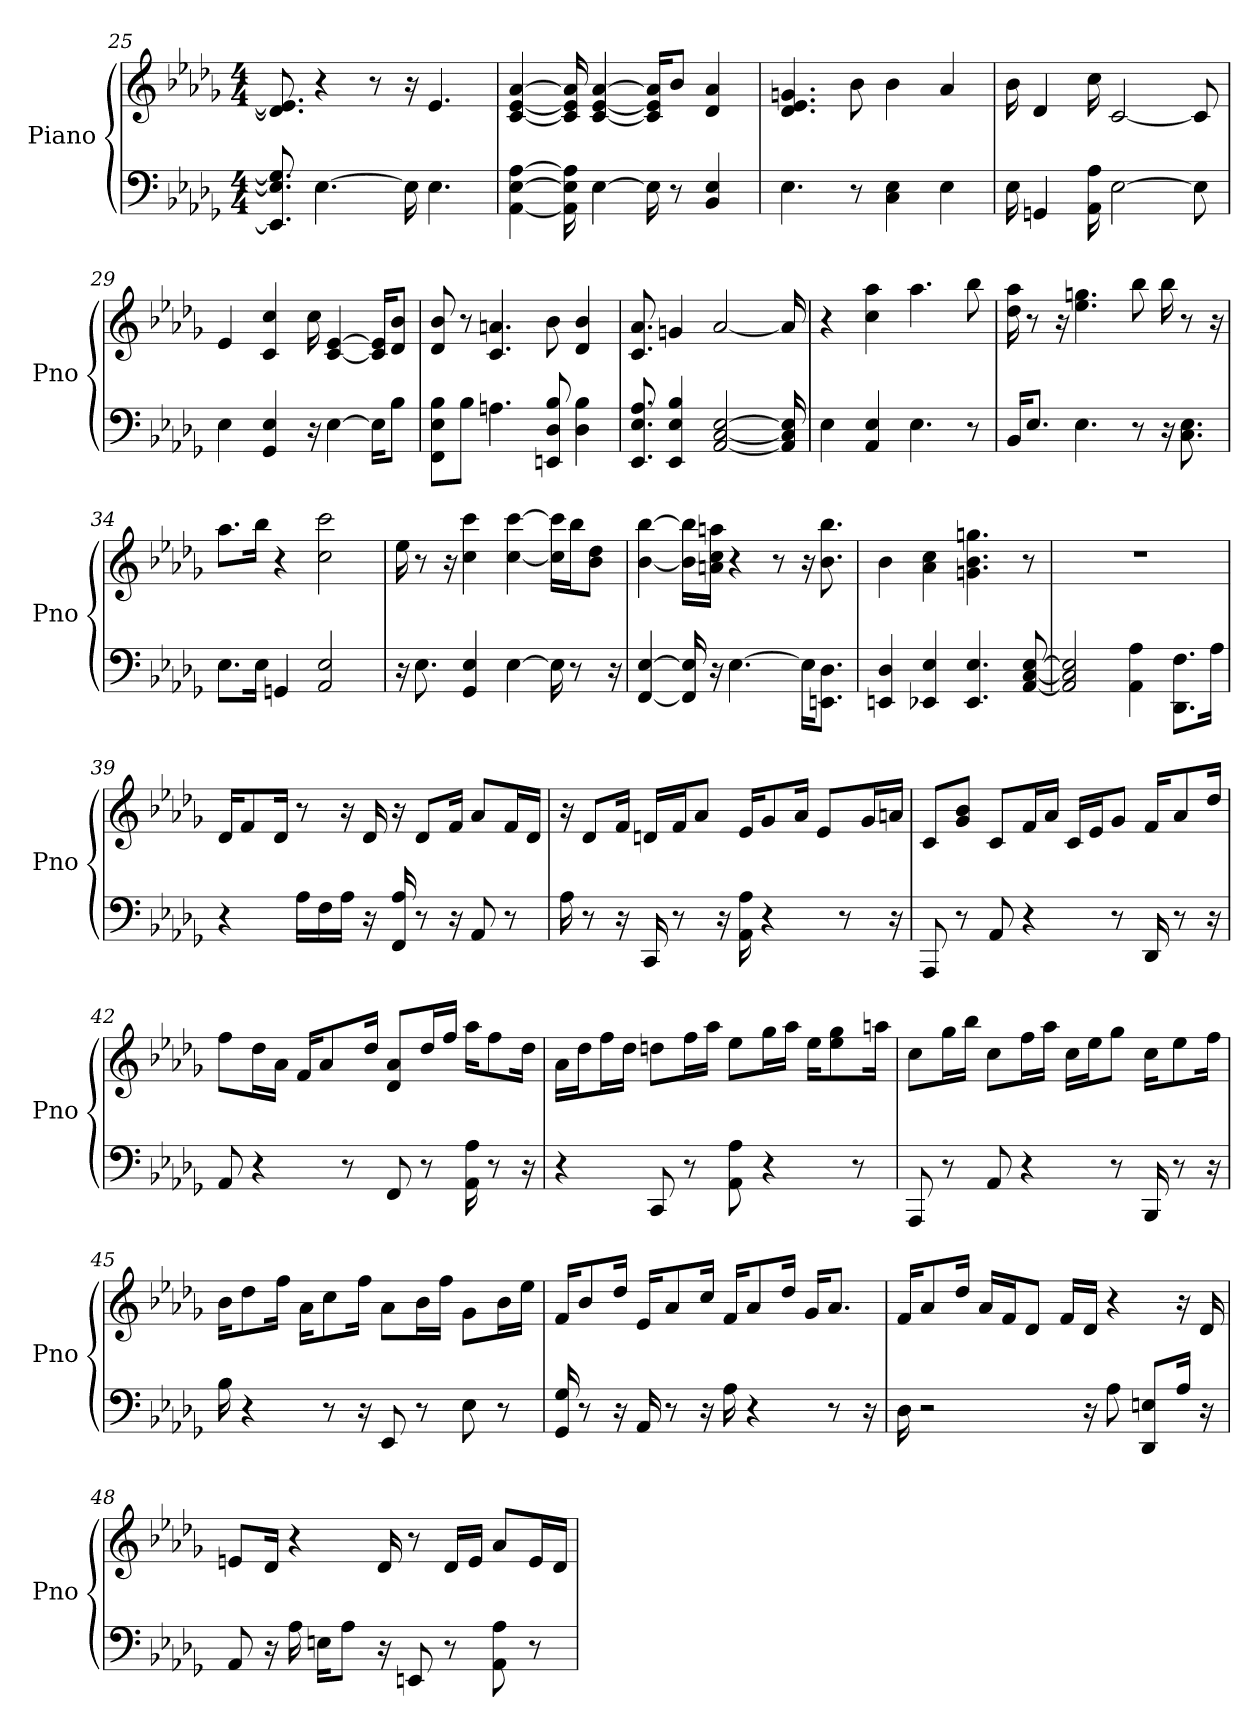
**kern	**kern
*part1	*part1
*staff2	*staff1
*I"Piano	*
*I'Pno	*
*clefF4	*clefG2
*k[b-e-a-d-g-]	*k[b-e-a-d-g-]
*D-:	*D-:
*M4/4	*M4/4
=25	=25
8.EE-] 8.G] 8.E-]	8.e-] 8.d-]
[4.E-	4r
.	8r
16E-]	16r
4.E-	4.e-
=26	=26
[4E- [4A- [4AA-	[4a- [4e- [4c
16E-] 16A-] 16AA-]	16a-] 16e-] 16c]
[4E-	[4a- [4e- [4c
16E-]	16a-]/ 16e-]/ 16c]/KL
8r	8b-/J
4E- 4BB-	4a- 4d-
=27	=27
4.E-	4.g 4.e- 4.d-
8r	8b-
4C 4E-	4b-
4E-	4a-
=28	=28
16E-	16b-
4GG	4d-
16AA- 16A-	16cc
[2E-	[2c
8E-]	8c]
=29	=29
4E-	4e-
4GG- 4E-	4cc 4c
16r	16cc
[4E-	[4e- [4c
16E-\KL]	16e-]/ 16c]/KL
8B-\J	8b-/ 8d-/J
=30	=30
8E-\ 8B-\ 8FF\L	8b- 8d-
8B-\J	8r
4.A	4.a 4.c
8EE 8D- 8B-	8b-
4B- 4D-	4b- 4d-
=31	=31
8.A- 8.EE- 8.E-	8.c 8.a-
4E- 4B- 4EE-	4g
[2AA- [2C [2E-	[2a-
16AA-] 16C] 16E-]	16a-]
=32	=32
4E-	4r
4E- 4AA-	4aa- 4cc
4.E-	4.aa-
8r	8bb-
=33	=33
16BB-/KL	16aa- 16dd-
8.E-/J	8r
.	16r
4.E-	4.gg 4.ee-
8r	8bb-
16r	16bb-
8.E- 8.C	8r
.	16r
=34	=34
8.E-\L	8.aa-\L
16E-\Jk	16bb-\Jk
4GG	4r
2E- 2AA-	2cc 2ccc
=35	=35
16r	16ee-
8.E-	8r
.	16r
4E- 4GG-	4ccc 4cc
[4E-	[4ccc [4cc
16E-]	16ccc]\ 16cc]\LL
8r	16bb-\J
.	8dd-\ 8b-\J
16r	.
=36	=36
[4E- [4FF	[4bb- [4b-
16E-] 16FF]	16bb-]\ 16b-]\LL
16r	16aa\ 16a\ 16cc\JJ
[4.E-	4r
.	8r
16E-\KL]	16r
8.EE\ 8.D-\J	8.bb- 8.b-
=37	=37
4EE 4D-	4b-
4EE- 4E-	4cc 4a-
4.EE- 4.E-	4.g 4.gg 4.b-
[8E- [8C [8AA-	8r
=38	=38
2E-] 2C] 2AA-]	1r
4A- 4AA-	.
8.F\ 8.DD-\L	.
16A-\Jk	.
=39	=39
4r	16d-/KL
.	8f/
.	16d-/Jk
16A-\LL	8r
16F\	.
16A-\JJ	16r
16r	16d-
16FF 16A-	16r
8r	8d-/L
16r	16f/Jk
8AA-	8a-/L
8r	16f/L
.	16d-/JJ
=40	=40
16A-	16r
8r	8d-/L
16r	16f/Jk
16CC	16d/LL
8r	16f/J
.	8a-/J
16r	.
16AA- 16A-	16e-/KL
4r	8g-/
.	16a-/Jk
.	8e-/L
8r	.
.	16g-/L
16r	16a/JJ
=41	=41
8AAA-	8c/L
8r	8g-/ 8b-/J
8AA-	8c/L
4r	16f/L
.	16a-/JJ
.	16c/LL
.	16e-/J
8r	8g-/J
16DD-	16f/KL
8r	8a-/
16r	16dd-/Jk
=42	=42
8AA-	8ff\L
4r	16dd-\L
.	16a-\JJ
.	16f/KL
.	8a-/
8r	.
.	16dd-/Jk
8FF	8d-/ 8a-/L
8r	16dd-/L
.	16ff/JJ
16AA- 16A-	16aa-\KL
8r	8ff\
16r	16dd-\Jk
=43	=43
4r	16a-\LL
.	16dd-\J
.	16ff\L
.	16dd-\JJ
8CC	8dd\L
8r	16ff\L
.	16aa-\JJ
8A- 8AA-	8ee-\L
4r	16gg-\L
.	16aa-\JJ
.	16ee-\KL
.	8gg-\ 8ee-\
8r	.
.	16aa\Jk
=44	=44
8AAA-	8cc\L
8r	16gg-\L
.	16bb-\JJ
8AA-	8cc\L
4r	16ff\L
.	16aa-\JJ
.	16cc\LL
.	16ee-\J
8r	8gg-\J
16BBB-	16cc\KL
8r	8ee-\
16r	16ff\Jk
=45	=45
16B-	16b-\KL
4r	8dd-\
.	16ff\Jk
.	16a-\KL
8r	8cc\
16r	16ff\Jk
8EE-	8a-\L
8r	16b-\L
.	16ff\JJ
8E-	8g-\L
8r	16b-\L
.	16ee-\JJ
=46	=46
16GG- 16G-	16f/KL
8r	8b-/
16r	16dd-/Jk
16AA-	16e-/KL
8r	8a-/
16r	16cc/Jk
16A-	16f/KL
4r	8a-/
.	16dd-/Jk
.	16g-/KL
8r	8.a-/J
16r	.
=47	=47
16D-	16f/KL
2r	8a-/
.	16dd-/Jk
.	16a-/LL
.	16f/J
.	8d-/J
.	16f/LL
16r	16d-/JJ
8A-	4r
8DD-/ 8E/L	.
16A-/Jk	16r
16r	16d-
=48	=48
8AA-	8e/L
16r	16d-/Jk
16A-	4r
16E\KL	.
8A-\J	.
16r	16d-
8EE	8r
8r	16d-/LL
.	16e/JJ
8A- 8AA-	8a-/L
8r	16e/L
.	16d-/JJ
=	=
*-	*-
